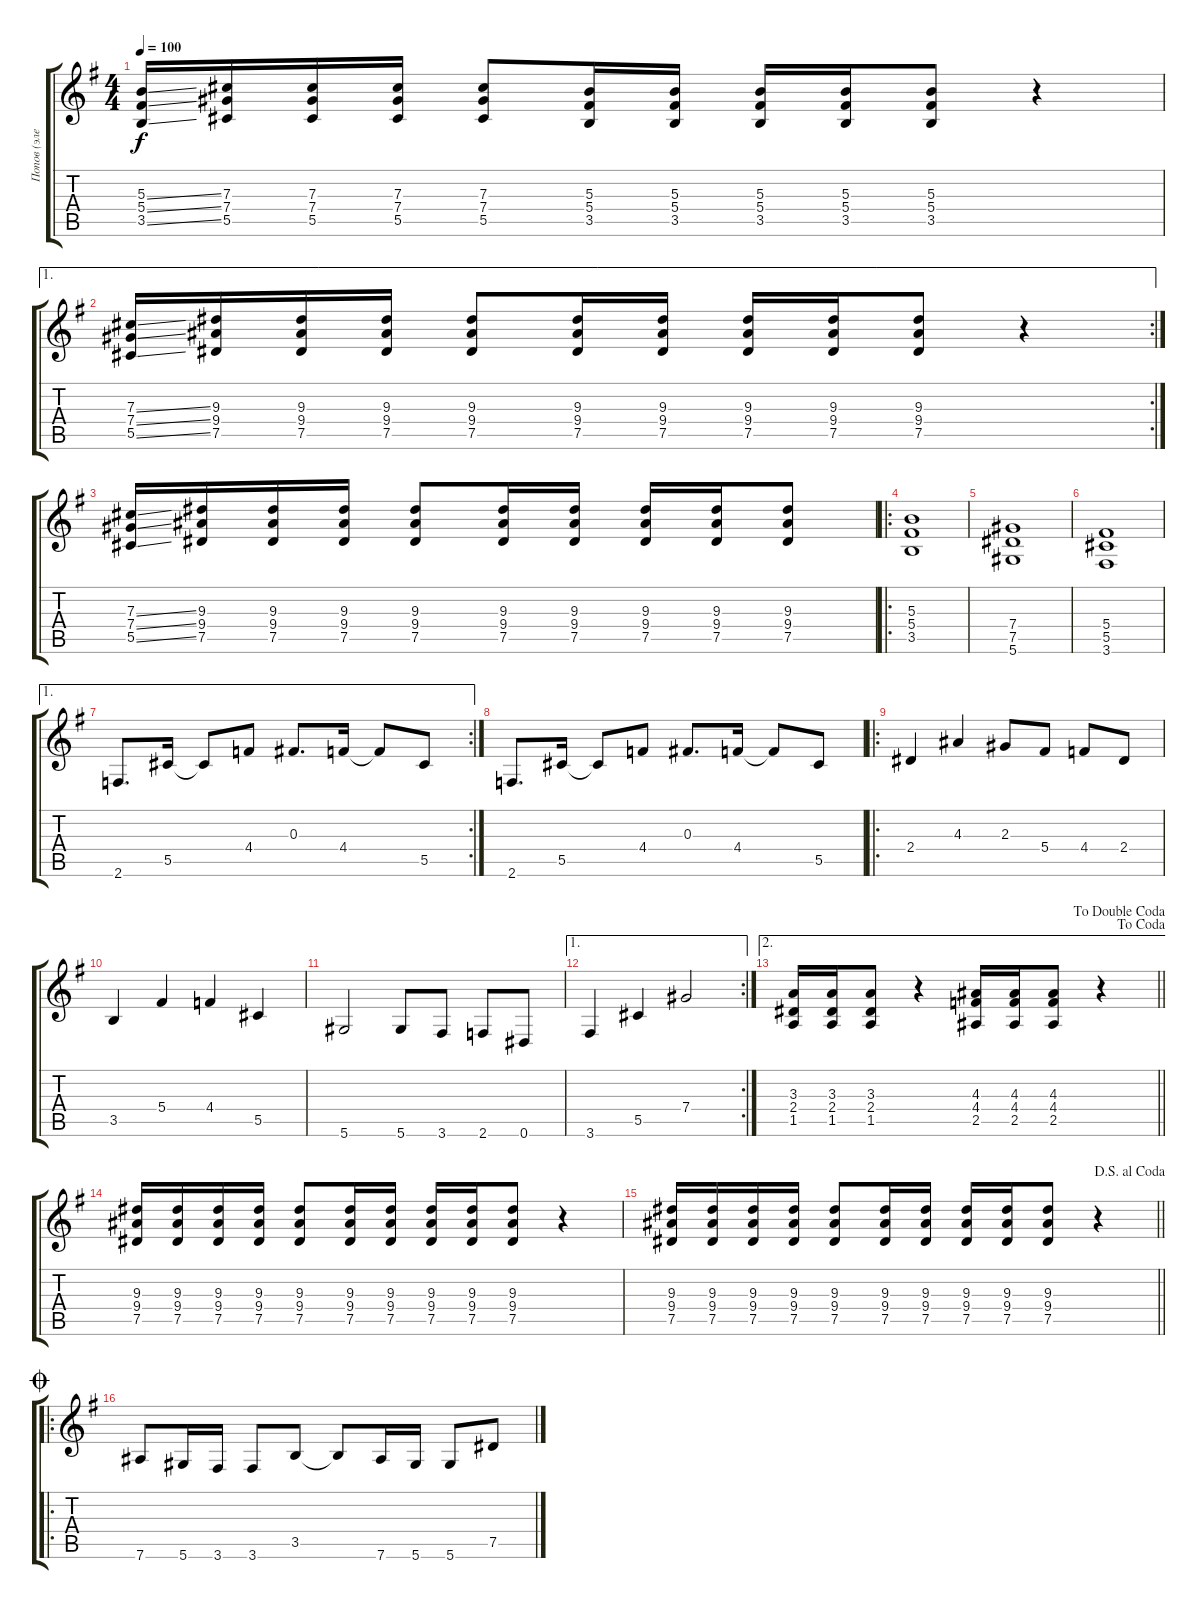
\track ("Попов (электро)" "Попов (эле") {instrument distortionguitar}
\staff {score tabs}
\tuning (Eb4 Bb3 Gb3 Db3 Ab2 Eb2) {hide}
\ts (4 4)
\tempo 100
\clef g2
\ks g
(5.3{ss} 5.4{ss} 3.5{ss}).16{dy f} (7.3 7.4 5.5).16 (7.3 7.4 5.5).16 (7.3 7.4 5.5).16 (7.3 7.4 5.5).8 (5.3 5.4 3.5).16 (5.3 5.4 3.5).16 (5.3 5.4 3.5).16 (5.3 5.4 3.5).16 (5.3 5.4 3.5).8 r.4 |
\ae 1
\rc 2
(7.3{ss} 7.4{ss} 5.5{ss}).16 (9.3 9.4 7.5).16 (9.3 9.4 7.5).16 (9.3 9.4 7.5).16 (9.3 9.4 7.5).8 (9.3 9.4 7.5).16 (9.3 9.4 7.5).16 (9.3 9.4 7.5).16 (9.3 9.4 7.5).16 (9.3 9.4 7.5).8 r.4 |
(7.3{ss} 7.4{ss} 5.5{ss}).16 (9.3 9.4 7.5).16 (9.3 9.4 7.5).16 (9.3 9.4 7.5).16 (9.3 9.4 7.5).8 (9.3 9.4 7.5).16 (9.3 9.4 7.5).16 (9.3 9.4 7.5).16 (9.3 9.4 7.5).16 (9.3 9.4 7.5).8 |
\ro
(5.3 5.4 3.5).1 |
(7.4 7.5 5.6).1 |
(5.4 5.5 3.6).1 |
\ae 1
\rc 2
2.6.8{d} 5.5.16 5.5{t}.8 4.4.8 0.3.8{d} 4.4.16 4.4{t}.8 5.5.8 |
2.6.8{d} 5.5.16 5.5{t}.8 4.4.8 0.3.8{d} 4.4.16 4.4{t}.8 5.5.8 |
\ro
2.4.4 4.3.4 2.3.8 5.4.8 4.4.8 2.4.8 |
3.5.4 5.4.4 4.4.4 5.5.4 |
5.6.2 5.6.8 3.6.8 2.6.8 0.6.8 |
\ae 1
\rc 2
3.6.4 5.5.4 7.4.2 |
\ae 2
\jump dacoda
\jump dadoublecoda
\barLineRight lightlight
(3.3 2.4 1.5).16 (3.3 2.4 1.5).16 (3.3 2.4 1.5).8 r.4 (4.3 4.4 2.5).16 (4.3 4.4 2.5).16 (4.3 4.4 2.5).8 r.4 |
(9.3 9.4 7.5).16 (9.3 9.4 7.5).16 (9.3 9.4 7.5).16 (9.3 9.4 7.5).16 (9.3 9.4 7.5).8 (9.3 9.4 7.5).16 (9.3 9.4 7.5).16 (9.3 9.4 7.5).16 (9.3 9.4 7.5).16 (9.3 9.4 7.5).8 r.4 |
\jump dalsegnoalcoda
\barLineRight lightlight
(9.3 9.4 7.5).16 (9.3 9.4 7.5).16 (9.3 9.4 7.5).16 (9.3 9.4 7.5).16 (9.3 9.4 7.5).8 (9.3 9.4 7.5).16 (9.3 9.4 7.5).16 (9.3 9.4 7.5).16 (9.3 9.4 7.5).16 (9.3 9.4 7.5).8 r.4 |
\ro
\jump coda
7.6.8 5.6.16 3.6.16 3.6.8 3.5.8 3.5{t}.8 7.6.16 5.6.16 5.6.8 7.5.8
